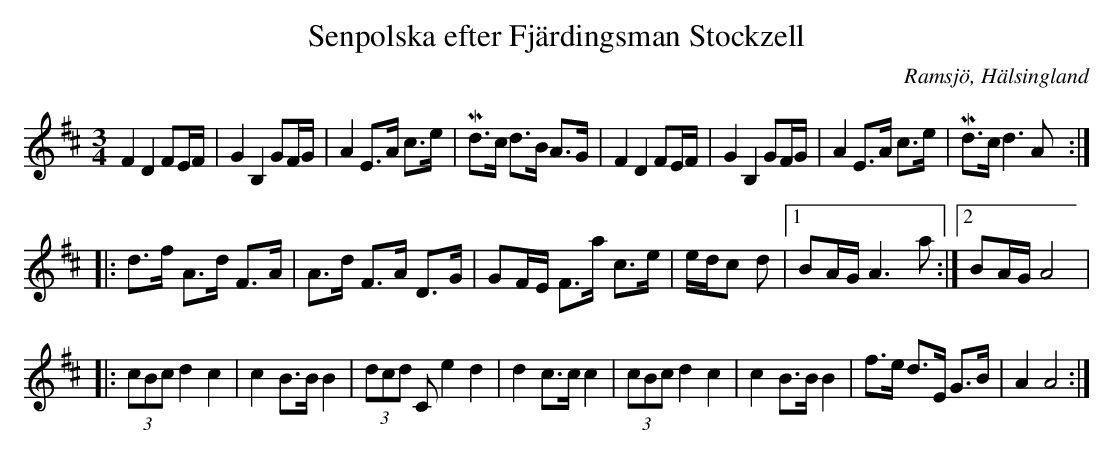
X:1
T: Senpolska efter Fjärdingsman Stockzell
O: Ramsjö, Hälsingland
M:3/4
L:1/8
K:D
F2 D2 FE/F/|G2 B,2 GF/G/| A2 E>A c>e|Md>c d>B A>G|F2 D2 FE/F/|G2 B,2 GF/G/| A2 E>A c>e|Md>c d2>A2:|
|:d>f A>d F>A| A>d F>A D>G|GF/E/ F>a c>e|e/d/c d|1 BA/G/ A2>a2:|2 BA/G/ A4|
|:(3cBc d2 c2|c2 B>B B2|(3dcd Ce2 d2|d2 c>c c2|(3cBc d2 c2|c2 B>B B2|f>e d>E G>B|A2 A4:|
